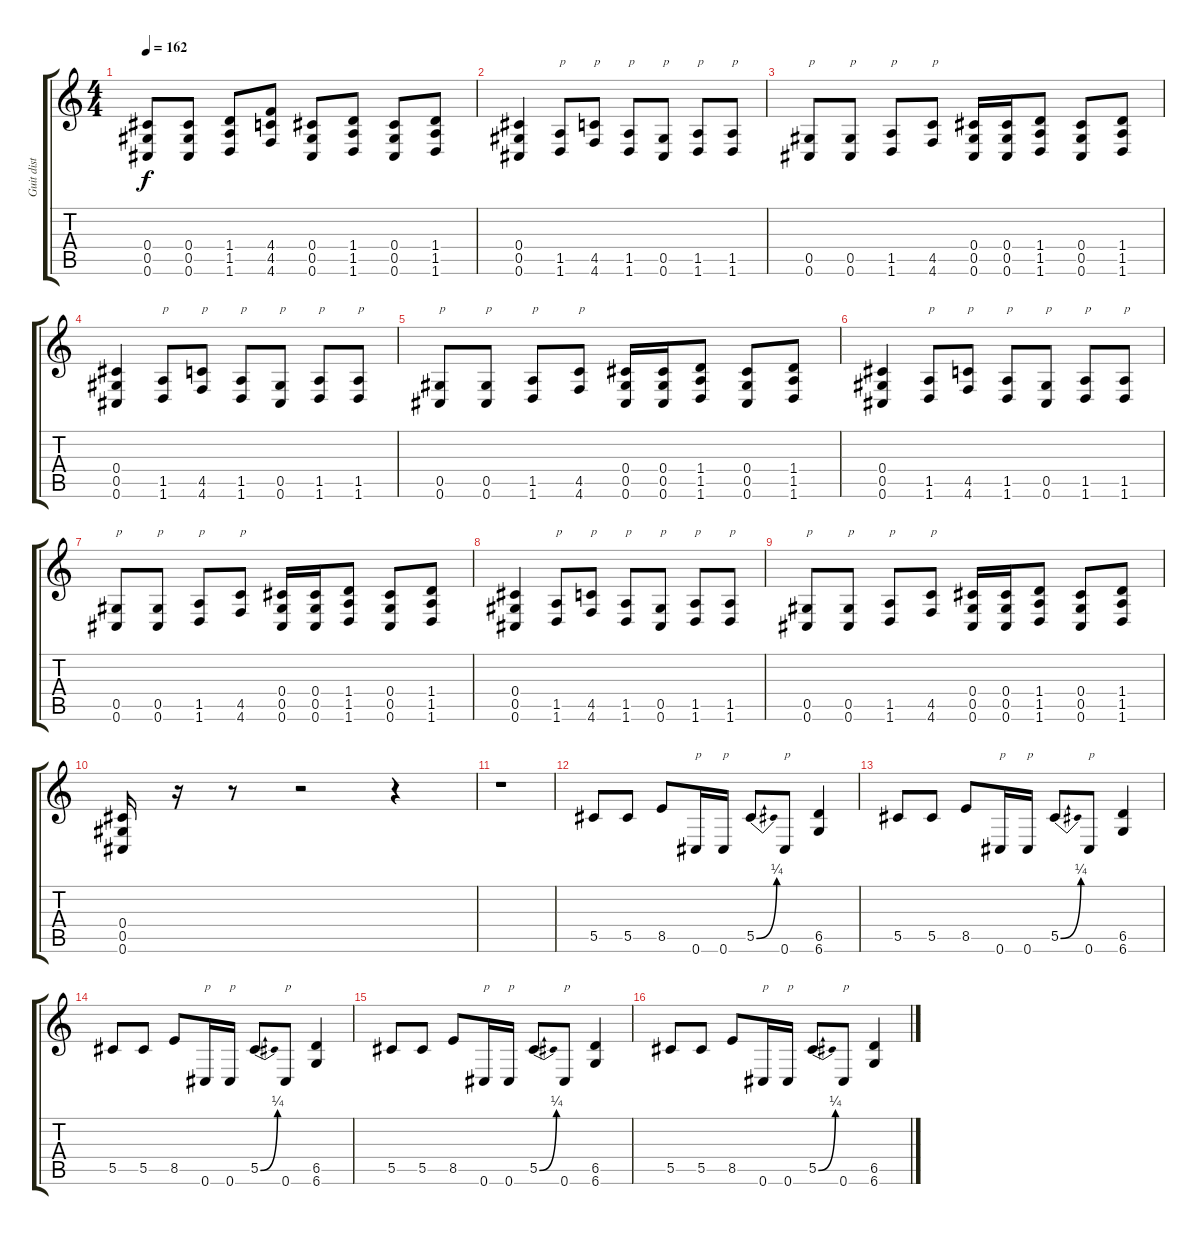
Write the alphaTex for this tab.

\track ("Guit dist 2" "Guit dist ") {instrument distortionguitar}
\staff {score tabs}
\tuning (Eb4 Bb3 Gb3 Db3 Ab2 Db2) {hide}
\ts (4 4)
\tempo 162
\clef g2
\ks c
(0.4 0.5 0.6).8{dy f} (0.4 0.5 0.6).8 (1.4 1.5 1.6).8 (4.4 4.5 4.6).8 (0.4 0.5 0.6).8 (1.4 1.5 1.6).8 (0.4 0.5 0.6).8 (1.4 1.5 1.6).8 |
(0.4 0.5 0.6).4 (1.5 1.6).8{txt "p"} (4.5 4.6).8{txt "p"} (1.5 1.6).8{txt "p"} (0.5 0.6).8{txt "p"} (1.5 1.6).8{txt "p"} (1.5 1.6).8{txt "p"} |
(0.5 0.6).8{txt "p"} (0.5 0.6).8{txt "p"} (1.5 1.6).8{txt "p"} (4.5 4.6).8{txt "p"} (0.4 0.5 0.6).16 (0.4 0.5 0.6).16 (1.4 1.5 1.6).8 (0.4 0.5 0.6).8 (1.4 1.5 1.6).8 |
(0.4 0.5 0.6).4 (1.5 1.6).8{txt "p"} (4.5 4.6).8{txt "p"} (1.5 1.6).8{txt "p"} (0.5 0.6).8{txt "p"} (1.5 1.6).8{txt "p"} (1.5 1.6).8{txt "p"} |
(0.5 0.6).8{txt "p"} (0.5 0.6).8{txt "p"} (1.5 1.6).8{txt "p"} (4.5 4.6).8{txt "p"} (0.4 0.5 0.6).16 (0.4 0.5 0.6).16 (1.4 1.5 1.6).8 (0.4 0.5 0.6).8 (1.4 1.5 1.6).8 |
(0.4 0.5 0.6).4 (1.5 1.6).8{txt "p"} (4.5 4.6).8{txt "p"} (1.5 1.6).8{txt "p"} (0.5 0.6).8{txt "p"} (1.5 1.6).8{txt "p"} (1.5 1.6).8{txt "p"} |
(0.5 0.6).8{txt "p"} (0.5 0.6).8{txt "p"} (1.5 1.6).8{txt "p"} (4.5 4.6).8{txt "p"} (0.4 0.5 0.6).16 (0.4 0.5 0.6).16 (1.4 1.5 1.6).8 (0.4 0.5 0.6).8 (1.4 1.5 1.6).8 |
(0.4 0.5 0.6).4 (1.5 1.6).8{txt "p"} (4.5 4.6).8{txt "p"} (1.5 1.6).8{txt "p"} (0.5 0.6).8{txt "p"} (1.5 1.6).8{txt "p"} (1.5 1.6).8{txt "p"} |
(0.5 0.6).8{txt "p"} (0.5 0.6).8{txt "p"} (1.5 1.6).8{txt "p"} (4.5 4.6).8{txt "p"} (0.4 0.5 0.6).16 (0.4 0.5 0.6).16 (1.4 1.5 1.6).8 (0.4 0.5 0.6).8 (1.4 1.5 1.6).8 |
(0.4 0.5 0.6).16 r.16 r.8 r.2 r.4 |
r.1 |
5.5.8 5.5.8 8.5.8 0.6.16{txt "p"} 0.6.16{txt "p"} 5.5{be (bend 0 0 60 1)}.8 0.6.8{txt "p"} (6.5 6.6).4 |
5.5.8 5.5.8 8.5.8 0.6.16{txt "p"} 0.6.16{txt "p"} 5.5{be (bend 0 0 60 1)}.8 0.6.8{txt "p"} (6.5 6.6).4 |
5.5.8 5.5.8 8.5.8 0.6.16{txt "p"} 0.6.16{txt "p"} 5.5{be (bend 0 0 60 1)}.8 0.6.8{txt "p"} (6.5 6.6).4 |
5.5.8 5.5.8 8.5.8 0.6.16{txt "p"} 0.6.16{txt "p"} 5.5{be (bend 0 0 60 1)}.8 0.6.8{txt "p"} (6.5 6.6).4 |
5.5.8 5.5.8 8.5.8 0.6.16{txt "p"} 0.6.16{txt "p"} 5.5{be (bend 0 0 60 1)}.8 0.6.8{txt "p"} (6.5 6.6).4
